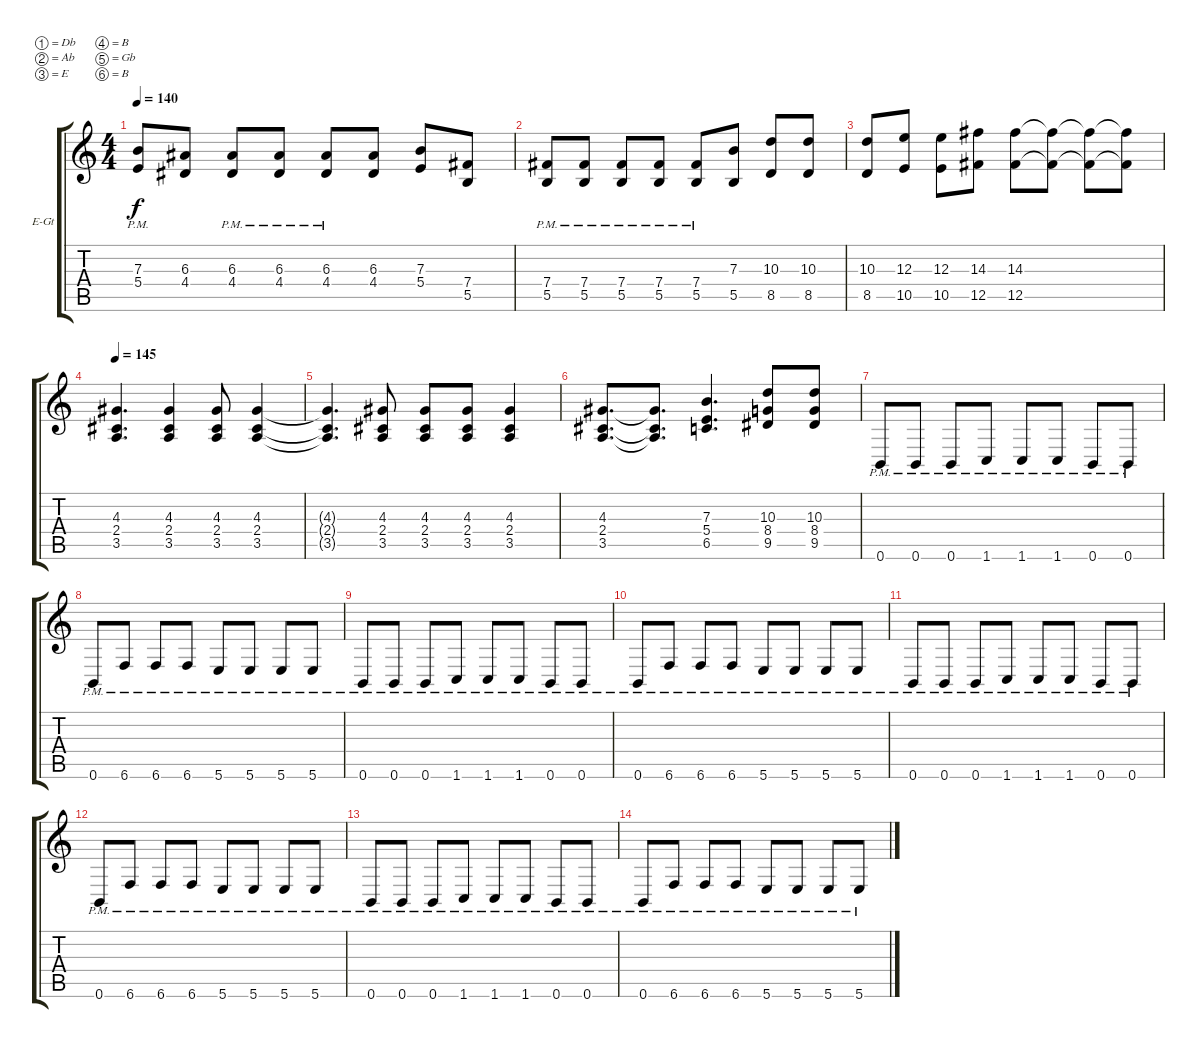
\bracketExtendMode groupsimilarinstruments
\firstSystemTrackNameOrientation horizontal
\otherSystemsTrackNameOrientation horizontal
\track ("Jim Root" "E-Gt") {instrument distortionguitar}
\staff {score tabs}
\tuning (Db4 Ab3 E3 B2 Gb2 B1)
\ts (4 4)
\tempo 140
\clef g2
\ks c
(5.4 7.3{pm}).8{dy f} (6.3 4.4).8 (6.3{pm} 4.4{pm}).8 (6.3{pm} 4.4{pm}).8 (4.4{pm} 6.3{pm}).8 (4.4 6.3).8 (7.3 5.4).8 (7.4 5.5).8 |
(7.4 5.5{pm}).8 (7.4 5.5{pm}).8 (7.4 5.5{pm}).8 (7.4 5.5{pm}).8 (7.4 5.5{pm}).8 (5.5 7.3).8 (8.5 10.3).8 (8.5 10.3).8 |
(8.5 10.3).8 (10.5 12.3).8 (10.5 12.3).8 (12.5 14.3).8 (12.5 14.3).8 (12.5{t} 14.3{t}).8 (12.5{t} 14.3{t}).8 (12.5{t} 14.3{t}).8 |
\tempo 145
(3.5 2.4 4.3).4{d} (3.5 2.4 4.3).4 (3.5 2.4 4.3).8 (3.5 2.4 4.3).4 |
(3.5{t} 2.4{t} 4.3{t}).4{d} (3.5 2.4 4.3).8 (3.5 2.4 4.3).8 (3.5 2.4 4.3).8 (3.5 2.4 4.3).4 |
(3.5 2.4 4.3).8{d} (3.5{t} 2.4{t} 4.3{t}).8{d} (6.5 5.4 7.3).4{d} (9.5 8.4 10.3).8 (9.5 8.4 10.3).8 |
0.6{pm}.8 0.6{pm}.8 0.6{pm}.8 1.6{pm}.8 1.6{pm}.8 1.6{pm}.8 0.6{pm}.8 0.6{pm}.8 |
0.6{pm}.8 6.6{pm}.8 6.6{pm}.8 6.6{pm}.8 5.6{pm}.8 5.6{pm}.8 5.6{pm}.8 5.6{pm}.8 |
0.6{pm}.8 0.6{pm}.8 0.6{pm}.8 1.6{pm}.8 1.6{pm}.8 1.6{pm}.8 0.6{pm}.8 0.6{pm}.8 |
0.6{pm}.8 6.6{pm}.8 6.6{pm}.8 6.6{pm}.8 5.6{pm}.8 5.6{pm}.8 5.6{pm}.8 5.6{pm}.8 |
0.6{pm}.8 0.6{pm}.8 0.6{pm}.8 1.6{pm}.8 1.6{pm}.8 1.6{pm}.8 0.6{pm}.8 0.6{pm}.8 |
0.6{pm}.8 6.6{pm}.8 6.6{pm}.8 6.6{pm}.8 5.6{pm}.8 5.6{pm}.8 5.6{pm}.8 5.6{pm}.8 |
0.6{pm}.8 0.6{pm}.8 0.6{pm}.8 1.6{pm}.8 1.6{pm}.8 1.6{pm}.8 0.6{pm}.8 0.6{pm}.8 |
0.6{pm}.8 6.6{pm}.8 6.6{pm}.8 6.6{pm}.8 5.6{pm}.8 5.6{pm}.8 5.6{pm}.8 5.6{pm}.8
